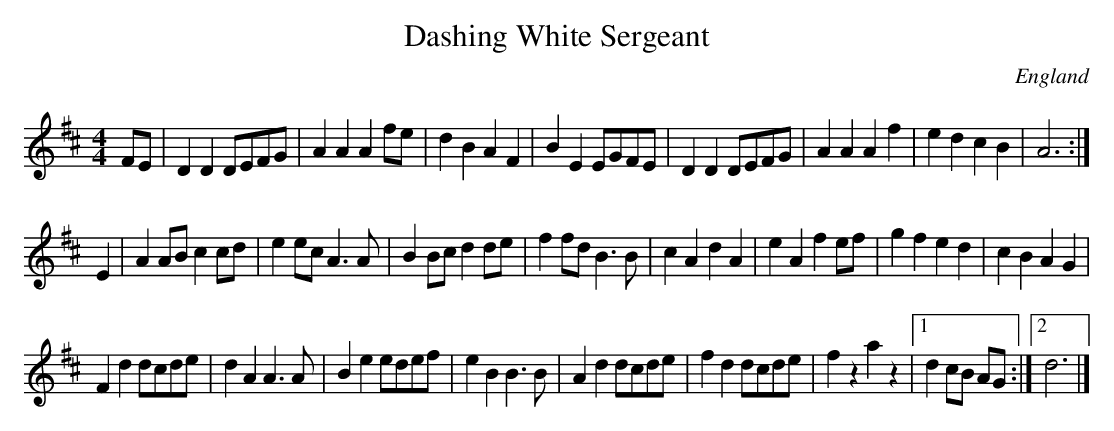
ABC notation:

X:1
T:Dashing White Sergeant
O:England
O:Scotland
M:4/4
K:D
FE|\
D2D2 DEFG|A2A2 A2fe|d2B2 A2F2|B2E2 EGFE|\
D2D2 DEFG|A2A2 A2f2|e2d2 c2B2|A6:|
E2|\
A2AB c2cd|e2ec A3A|B2Bc d2de|f2fd B3B|\
c2A2 d2A2|e2A2 f2ef|g2f2 e2d2|c2B2 A2G2|
F2d2 dcde|d2A2 A3A|B2e2 edef|e2B2 B3B|\
A2d2 dcde|f2d2 dcde|f2z2 a2z2|1 d2cB AG:|2 d6|]
